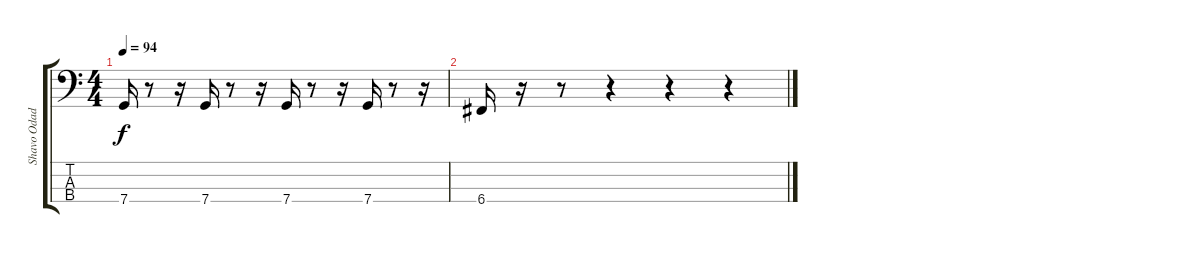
\track ("Shavo Odadjian" "Shavo Odad") {instrument electricbassfinger}
\staff {score tabs}
\tuning (F2 C2 G1 C1) {hide}
\ts (4 4)
\tempo 94
\clef f4
\ks c
7.4.16{dy f} r.8 r.16 7.4.16 r.8 r.16 7.4.16 r.8 r.16 7.4.16 r.8 r.16 |
6.4.16 r.16 r.8 r.4 r.4 r.4
